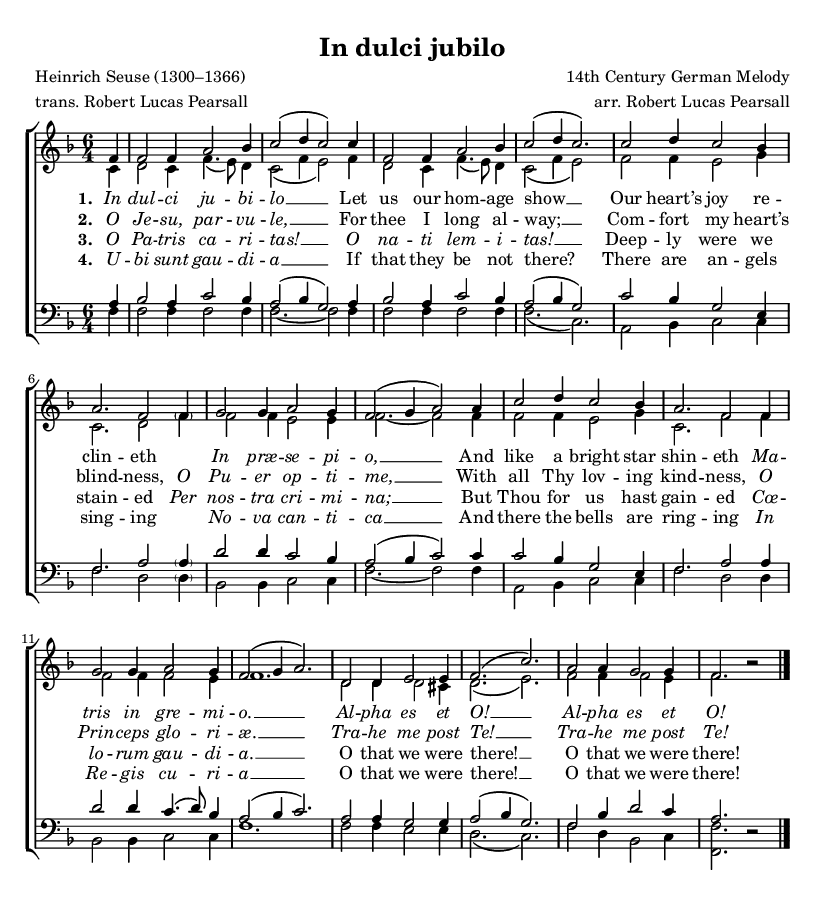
\version "2.14.2"

\include "header.ly"

\header {
  title = "In dulci jubilo"
  poet = "Heinrich Seuse (1300–1366)"
  meter = "trans. Robert Lucas Pearsall"
  composer = "14th Century German Melody"
  arranger = "arr. Robert Lucas Pearsall"
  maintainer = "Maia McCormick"
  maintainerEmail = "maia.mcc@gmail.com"
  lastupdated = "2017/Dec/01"
}

global = {
  \preamble
  \key f \major
  \time 6/4
}

sopMusic = \relative c' {
  \partial 4 f4 |
  f2 f4 a2 bes4 |
  c2( d4 c2) c4 |
  f,2 f4 a2 bes4 |
  c2( d4 c2.) |

  c2 d4 c2 bes4 |
  a2. f2 \parenthesize f4 |
  g2 g4 a2 g4 |
  f2( g4 a2) a4 |

  c2 d4 c2 bes4 |
  a2. f2 f4 |
  g2 g4 a2 g4 |
  f2( g4 a2.) |

  d,2 d4 e2 e4 |
  f2.( c'2.) |
  a2 a4 g2 g4 |
  \once \override Staff.TimeSignature.break-visibility = ##(#f #f #f)
  \time 5/4 f2. b2\rest \bar "|."
}
sopWords = \lyricmode {

}

altoMusic = \relative c' {
  c4 |
  d2 c4 f4.( e8) d4 |
  c2( f4 e2) f4 |
  d2 c4 f4.( e8) d4 |
  c2( f4 e2) s4 |

  f2 f4 e2 g4 |
  c,2. d2 \parenthesize f4 |
  f2 f4 e2 e4 |
  f2.~ f2 f4 |

  f2 f4 e2 g4 |
  c,2. f2 f4 |
  f2 f4 f2 e4 |
  f1. |

  d2 d4 d2 cis4 |
  d2.( e) |
  f2 f4 f2 e4
  f2. s2 \bar "|."
}
altoWords = \lyricmode {
  \set stanza = "1. "
  \lyricItal
  In dul -- ci ju -- bi -- lo __
  \lyricNormal
  Let us our hom -- age show __
  Our heart’s joy re -- clin -- eth \skip 1
  \lyricItal
  In præ -- se -- pi -- o, __
  \lyricNormal
  And like a bright star shin -- eth
  \lyricItal
  Ma -- tris in gre -- mi -- o. __
  Al -- pha es et O! __
  Al -- pha es et O!
  \lyricNormal
}
altoWordsII = \lyricmode {
  \set stanza = "2. "
  \lyricItal
  O Je -- su, par -- vu -- le, __
  \lyricNormal
  For thee I long al -- way; __
  Com -- fort my heart’s blind -- ness,
  \lyricItal
  O Pu -- er op -- ti -- me, __
  \lyricNormal
  With all Thy lov -- ing kind -- ness,
  \lyricItal
  O Prin -- ceps glo -- ri -- æ. __
  Tra -- he me post Te! __
  Tra -- he me post Te!
  \lyricNormal
}
altoWordsIII = \lyricmode {
  \set stanza = "3. "
  \lyricItal
  O Pa -- tris ca -- ri -- tas! __
  O na -- ti lem -- i -- tas! __
  \lyricNormal
  Deep -- ly were we stain -- ed
  \lyricItal
  Per nos -- tra cri -- mi -- na; __
  \lyricNormal
  But Thou for us hast gain -- ed
  \lyricItal
  Cœ -- lo -- rum gau -- di -- a. __
  \lyricNormal
  O that we were there! __ O that we were there!
}
altoWordsIV = \lyricmode {
  \set stanza = "4. "
  \lyricItal
  U -- bi sunt gau -- di -- a __
  \lyricNormal
  If that they be not there?
  There are an -- gels sing -- ing \skip 1
  \lyricItal
  No -- va can -- ti -- ca __
  \lyricNormal
  And there the bells are ring -- ing
  \lyricItal
  In Re -- gis cu -- ri -- a __
  \lyricNormal
  O that we were there! __ O that we were there!
}

tenorMusic = \relative c' {
  a4 |
  bes2 a4 c2 bes4 |
  a2( bes4 g2) a4 |
  bes2 a4 c2 bes4 |
  a2( bes4 g2) s4 |

  c2 bes4 g2 e4 |
  f2. a2 \parenthesize  a4 |
  d2 d4 c2 bes4 |
  a2( bes4 c2) c4 |

  c2 bes4 g2 e4 |
  f2. a2 a4 |
  d2 d4 c4.( d8) bes4 |
  a2( bes4 c2.) |

  a2 a4 g2 g4 |
  a2( bes4 g2.) |
  f2 bes4 d2 c4 |
  \once \override Staff.TimeSignature.break-visibility = ##(#f #f #f)
  a2. s2 \bar "|."
}
tenorWords = \lyricmode {

}

bassMusic = \relative c {
  f4 |
  f2 f4 f2 f4 |
  f2.~ f2 f4 |
  f2 f4 f2 f4 |
  f2.( c2.) |

  a2 bes4 c2 c4 |
  f2. d2 \parenthesize d4 |
  bes2 bes4 c2 c4 |
  f2.~ f2 f4 |

  a,2 bes4 c2 c4 |
  f2. d2 d4 |
  bes2 bes4 c2 c4 |
  f1. |

  f2 f4 e2 e4 |
  d2.( c2.) |
  f2 d4 bes2 c4 |
  <<f2. f,>> d'2\rest \bar "|."

}
bassWords = \lyricmode {

}

\score {
  <<
   \new ChoirStaff <<
    \new Staff = women <<
      \new Voice = "sopranos" { \voiceOne << \global \sopMusic >> }
      \new Voice = "altos" { \voiceTwo << \global \altoMusic >> }
    >>
    \new Lyrics \with { alignAboveContext = #"women" } \lyricsto "sopranos" \sopWords
    \new Lyrics = "altosIV"  \with { alignBelowContext = #"women" } \lyricsto "sopranos" \altoWordsIV
    \new Lyrics = "altosIII"  \with { alignBelowContext = #"women" } \lyricsto "sopranos" \altoWordsIII
    \new Lyrics = "altosII"  \with { alignBelowContext = #"women" } \lyricsto "sopranos" \altoWordsII
    \new Lyrics = "altos"  \with { alignBelowContext = #"women"  } \lyricsto "sopranos" \altoWords
   \new Staff = men <<
      \clef bass
      \new Voice = "tenors" { \voiceOne << \global \tenorMusic >> }
      \new Voice = "basses" { \voiceTwo << \global \bassMusic >> }
    >>
    \new Lyrics \with { alignAboveContext = #"men"  } \lyricsto "tenors" \tenorWords
    \new Lyrics \with { alignBelowContext = #"men"  } \lyricsto "basses" \bassWords
  >>
  >>
}
